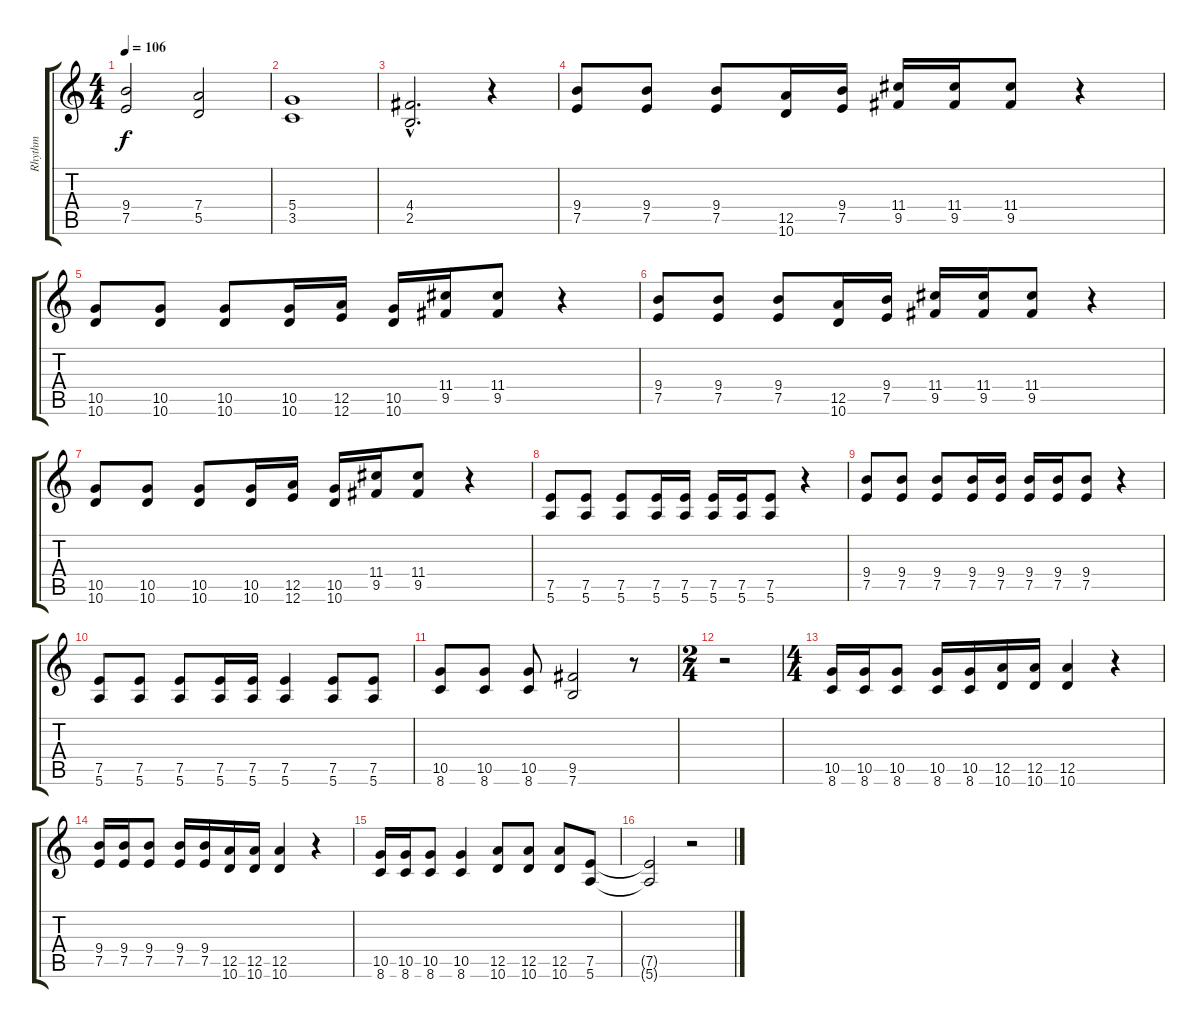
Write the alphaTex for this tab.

\track ("Rhythm" "Rhythm") {instrument distortionguitar}
\staff {score tabs}
\tuning (E4 B3 G3 D3 A2 E2) {hide}
\ts (4 4)
\tempo 106
\clef g2
\ks c
(9.4 7.5).2{dy f} (7.4 5.5).2 |
(5.4 3.5).1 |
(4.4{hac} 2.5{hac}).2{d} r.4 |
(9.4 7.5).8 (9.4 7.5).8 (9.4 7.5).8 (12.5 10.6).16 (9.4 7.5).16 (11.4 9.5).16 (11.4 9.5).16 (11.4 9.5).8 r.4 |
(10.5 10.6).8 (10.5 10.6).8 (10.5 10.6).8 (10.5 10.6).16 (12.5 12.6).16 (10.5 10.6).16 (11.4 9.5).16 (11.4 9.5).8 r.4 |
(9.4 7.5).8 (9.4 7.5).8 (9.4 7.5).8 (12.5 10.6).16 (9.4 7.5).16 (11.4 9.5).16 (11.4 9.5).16 (11.4 9.5).8 r.4 |
(10.5 10.6).8 (10.5 10.6).8 (10.5 10.6).8 (10.5 10.6).16 (12.5 12.6).16 (10.5 10.6).16 (11.4 9.5).16 (11.4 9.5).8 r.4 |
(7.5 5.6).8 (7.5 5.6).8 (7.5 5.6).8 (7.5 5.6).16 (7.5 5.6).16 (7.5 5.6).16 (7.5 5.6).16 (7.5 5.6).8 r.4 |
(9.4 7.5).8 (9.4 7.5).8 (9.4 7.5).8 (9.4 7.5).16 (9.4 7.5).16 (9.4 7.5).16 (9.4 7.5).16 (9.4 7.5).8 r.4 |
(7.5 5.6).8 (7.5 5.6).8 (7.5 5.6).8 (7.5 5.6).16 (7.5 5.6).16 (7.5 5.6).4 (7.5 5.6).8 (7.5 5.6).8 |
(10.5 8.6).8 (10.5 8.6).8 (10.5 8.6).8 (9.5 7.6).2 r.8 |
\ts (2 4)
r.2 |
\ts (4 4)
(10.5 8.6).16 (10.5 8.6).16 (10.5 8.6).8 (10.5 8.6).16 (10.5 8.6).16 (12.5 10.6).16 (12.5 10.6).16 (12.5 10.6).4 r.4 |
(9.4 7.5).16 (9.4 7.5).16 (9.4 7.5).8 (9.4 7.5).16 (9.4 7.5).16 (12.5 10.6).16 (12.5 10.6).16 (12.5 10.6).4 r.4 |
(10.5 8.6).16 (10.5 8.6).16 (10.5 8.6).8 (10.5 8.6).4 (12.5 10.6).8 (12.5 10.6).8 (12.5 10.6).8 (7.5 5.6).8 |
(7.5{t} 5.6{t}).2 r.2
